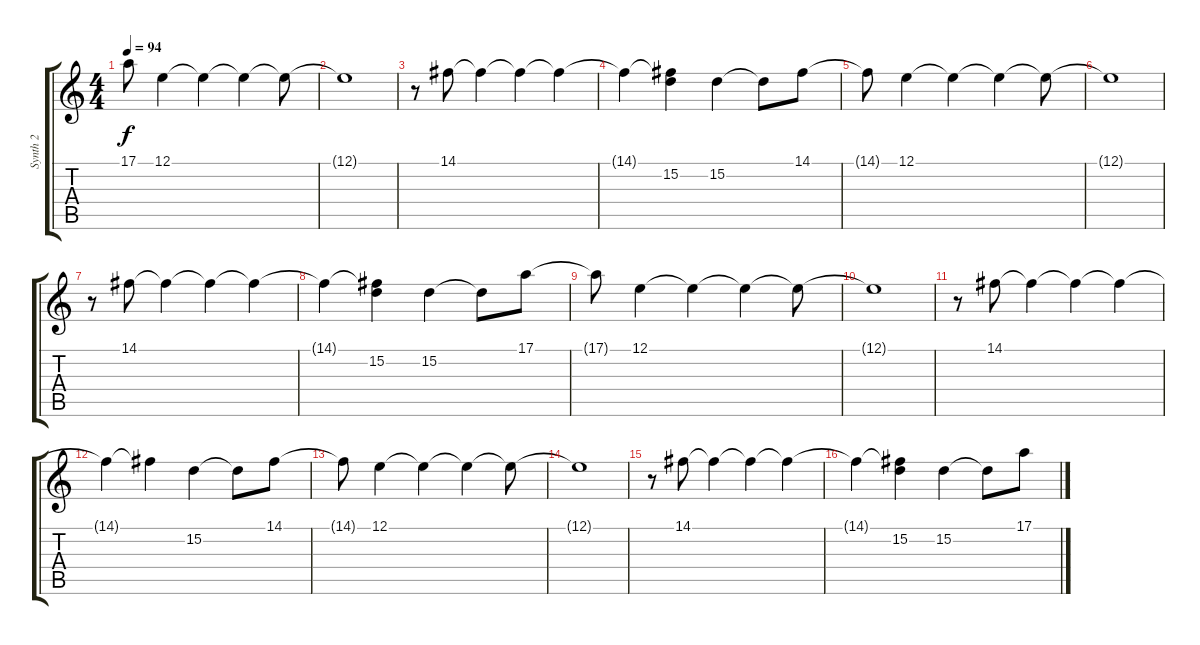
\track ("Synth 2" "Synth 2") {instrument synthstrings2}
\staff {score tabs}
\tuning (E4 B3 G3 D3 A2 E2) {hide}
\ts (4 4)
\tempo 94
\clef g2
\ks c
17.1{t}.8{dy f} 12.1.4 12.1{t}.4 12.1{t}.4 12.1{t}.8 |
12.1{t}.1 |
r.8 14.1.8 14.1{t}.4 14.1{t}.4 14.1{t}.4 |
14.1{t}.4 (14.1{t} 15.2).4 15.2.4 15.2{t}.8 14.1.8 |
14.1{t}.8 12.1.4 12.1{t}.4 12.1{t}.4 12.1{t}.8 |
12.1{t}.1 |
r.8 14.1.8 14.1{t}.4 14.1{t}.4 14.1{t}.4 |
14.1{t}.4 (14.1{t} 15.2).4 15.2.4 15.2{t}.8 17.1.8 |
17.1{t}.8 12.1.4 12.1{t}.4 12.1{t}.4 12.1{t}.8 |
12.1{t}.1 |
r.8 14.1.8 14.1{t}.4 14.1{t}.4 14.1{t}.4 |
14.1{t}.4 14.1{t}.4 15.2.4 15.2{t}.8 14.1.8 |
14.1{t}.8 12.1.4 12.1{t}.4 12.1{t}.4 12.1{t}.8 |
12.1{t}.1 |
r.8 14.1.8 14.1{t}.4 14.1{t}.4 14.1{t}.4 |
14.1{t}.4 (14.1{t} 15.2).4 15.2.4 15.2{t}.8 17.1.8
